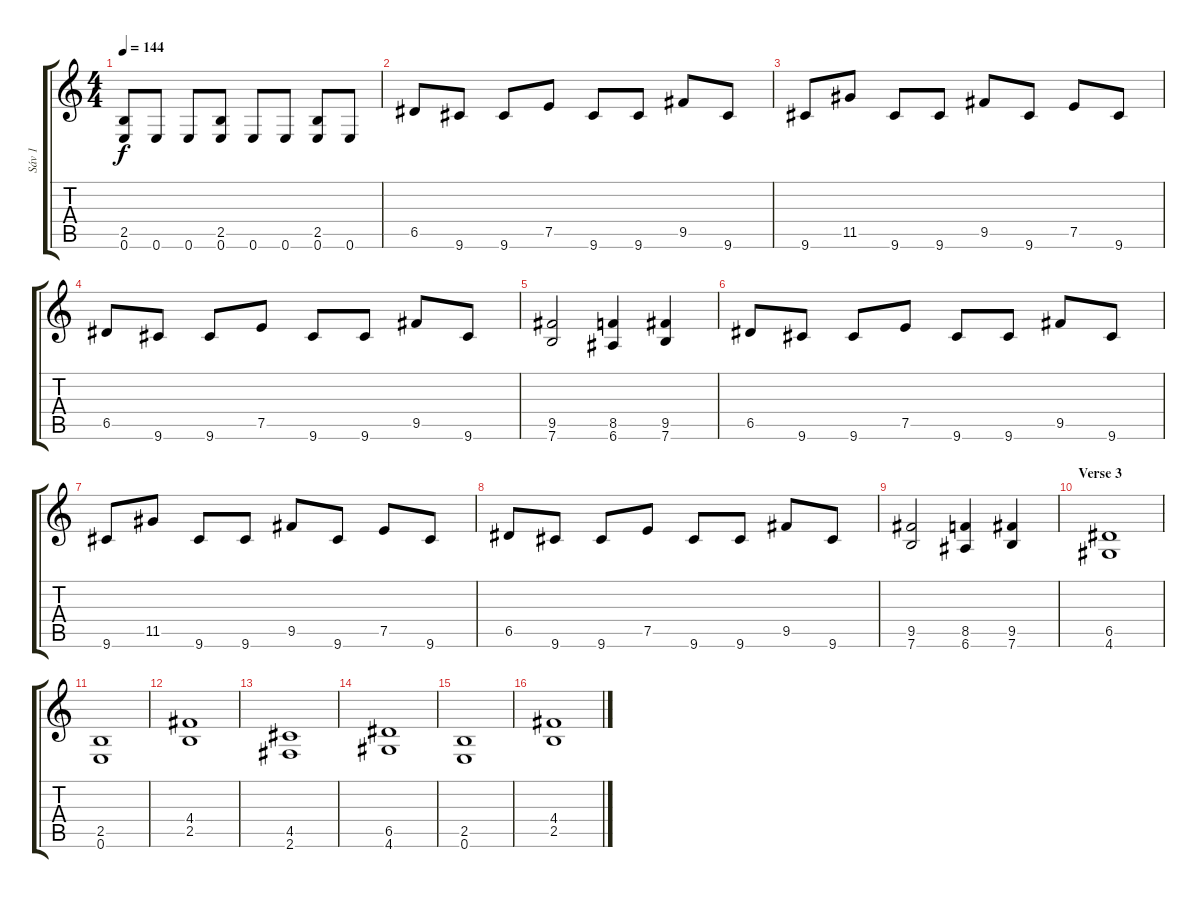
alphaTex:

\track ("Sáv 1" "Sáv 1") {instrument distortionguitar}
\staff {score tabs}
\tuning (E4 B3 G3 D3 A2 E2) {hide}
\ts (4 4)
\tempo 144
\clef g2
\ks c
(2.5 0.6).8{dy f} 0.6.8 0.6.8 (2.5 0.6).8 0.6.8 0.6.8 (2.5 0.6).8 0.6.8 |
6.5.8 9.6.8 9.6.8 7.5.8 9.6.8 9.6.8 9.5.8 9.6.8 |
9.6.8 11.5.8 9.6.8 9.6.8 9.5.8 9.6.8 7.5.8 9.6.8 |
6.5.8 9.6.8 9.6.8 7.5.8 9.6.8 9.6.8 9.5.8 9.6.8 |
(9.5 7.6).2 (8.5 6.6).4 (9.5 7.6).4 |
6.5.8 9.6.8 9.6.8 7.5.8 9.6.8 9.6.8 9.5.8 9.6.8 |
9.6.8 11.5.8 9.6.8 9.6.8 9.5.8 9.6.8 7.5.8 9.6.8 |
6.5.8 9.6.8 9.6.8 7.5.8 9.6.8 9.6.8 9.5.8 9.6.8 |
(9.5 7.6).2 (8.5 6.6).4 (9.5 7.6).4 |
\section ("" "Verse 3")
(6.5 4.6).1 |
(2.5 0.6).1 |
(4.4 2.5).1 |
(4.5 2.6).1 |
(6.5 4.6).1 |
(2.5 0.6).1 |
(4.4 2.5).1
